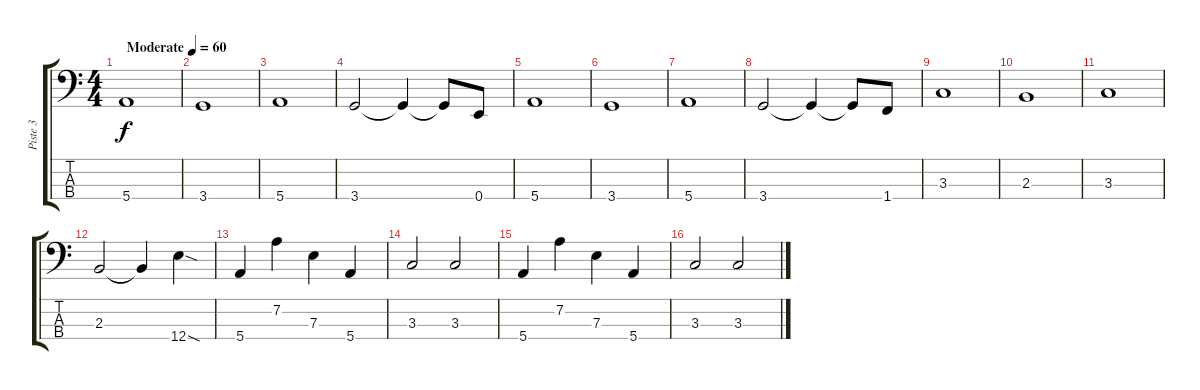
\track ("Piste 3" "Piste 3") {instrument electricbassfinger}
\staff {score tabs}
\tuning (G2 D2 A1 E1) {hide}
\ts (4 4)
\tempo (60 "Moderate")
\clef f4
\ks c
5.4.1{dy f instrument electricbassfinger} |
3.4.1 |
5.4.1 |
3.4.2 3.4{t}.4 3.4{t}.8 0.4.8 |
5.4.1 |
3.4.1 |
5.4.1 |
3.4.2 3.4{t}.4 3.4{t}.8 1.4.8 |
3.3.1 |
2.3.1 |
3.3.1 |
2.3.2 2.3{t}.4 12.4{sod}.4 |
5.4.4 7.2.4 7.3.4 5.4.4 |
3.3.2 3.3.2 |
5.4.4 7.2.4 7.3.4 5.4.4 |
3.3.2 3.3.2
